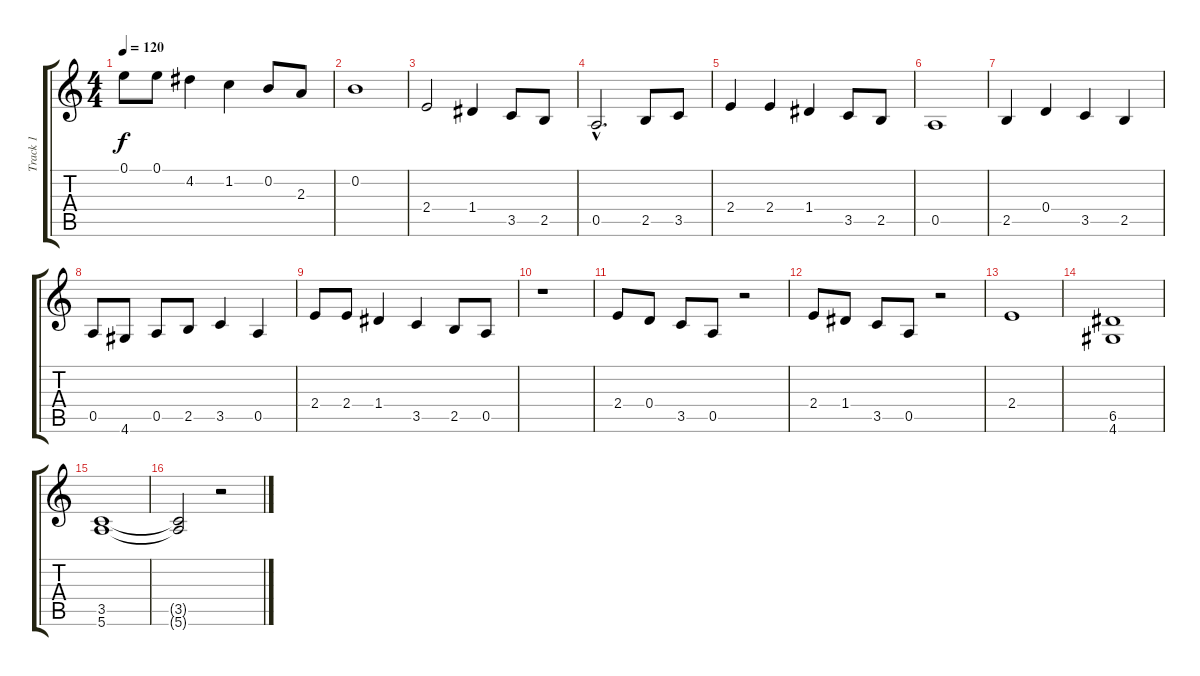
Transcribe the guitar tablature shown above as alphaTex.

\track ("Track 1" "Track 1") {instrument distortionguitar}
\staff {score tabs}
\tuning (E4 B3 G3 D3 A2 E2) {hide}
\ts (4 4)
\tempo 120
\clef g2
\ks c
0.1.8{dy f} 0.1.8 4.2.4 1.2.4 0.2.8 2.3.8 |
0.2.1 |
2.4.2 1.4.4 3.5.8 2.5.8 |
0.5{hac}.2{d} 2.5.8 3.5.8 |
2.4.4 2.4.4 1.4.4 3.5.8 2.5.8 |
0.5.1 |
2.5.4 0.4.4 3.5.4 2.5.4 |
0.5.8 4.6.8 0.5.8 2.5.8 3.5.4 0.5.4 |
2.4.8 2.4.8 1.4.4 3.5.4 2.5.8 0.5.8 |
r.1 |
2.4.8 0.4.8 3.5.8 0.5.8 r.2 |
2.4.8 1.4.8 3.5.8 0.5.8 r.2 |
2.4.1 |
(6.5 4.6).1 |
(3.5 5.6).1 |
(3.5{t} 5.6{t}).2 r.2
